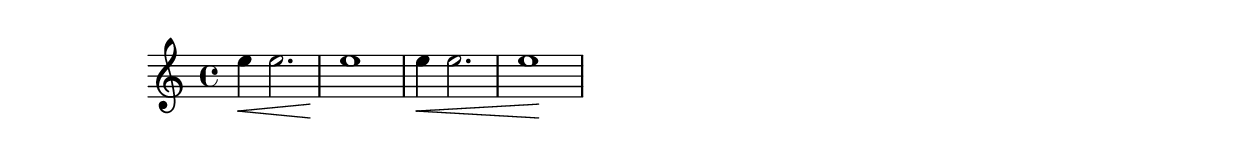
%% Do not edit this file; it is automatically
%% generated from LSR http://lsr.dsi.unimi.it
%% This file is in the public domain.
\version "2.13.10"

\header {
  lsrtags = "expressive-marks, tweaks-and-overrides"

%% Translation of GIT committish: 4385ed4cc738e164a95798862580b4b86703356f
  texidoces = "
Si la nota que da fin a un regulador cae sobre la primera parte de
un compás, el regulador se detiene en la línea divisoria
inmediatamente precedente.  Se puede controlar este comportamiento
sobreescribiendo la propiedad @code{'to-barline}.

"
  doctitlees = "Establecer el comportamiento de los reguladores en las barras de compás"

%% Translation of GIT committish: d96023d8792c8af202c7cb8508010c0d3648899d
texidocde = "
Wenn die Note, an welcher eine Crescendo-Klammer endet, die erste Note
eines Taktes ist, wird die Klammer an der vorhergehenden Tatklinie
beendet.  Dieses Verhalten kann auch mit der Eigenschaft
@code{'to-barline} geändert werden:
"
  doctitlede = "Das Verhalten von Crescendo-Klammern an Taktlinien beeinflussen"
%% Translation of GIT committish: ae814f45737bd1bdaf65b413a4c37f70b84313b7
  texidocfr = "
En principe, un soufflet -- (de)crescendo imprimé sous forme graphique --
commence au bord gauche de la note de départ, et se termine au
bord droit de la note d'arrivée.  Cependant, si la note d'arrivée
est sur un premier temps, le soufflet s'arrêtera au niveau de la
barre de mesure qui la précède.  Ce comportement peut être annulé
en assignant @emph{faux} (@code{#f}) à la propriété @code{'to-barline} :

"
  doctitlefr = "Soufflets et barres de mesure"


  texidoc = "
If the note which ends a hairpin falls on a downbeat, the hairpin stops
at the bar line immediately preceding.  This behavior can be controlled
by overriding the @code{'to-barline} property.

"
  doctitle = "Setting hairpin behavior at bar lines"
} % begin verbatim

\relative c'' {
  e4\< e2.
  e1\!
  \override Hairpin #'to-barline = ##f
  e4\< e2.
  e1\!
}
